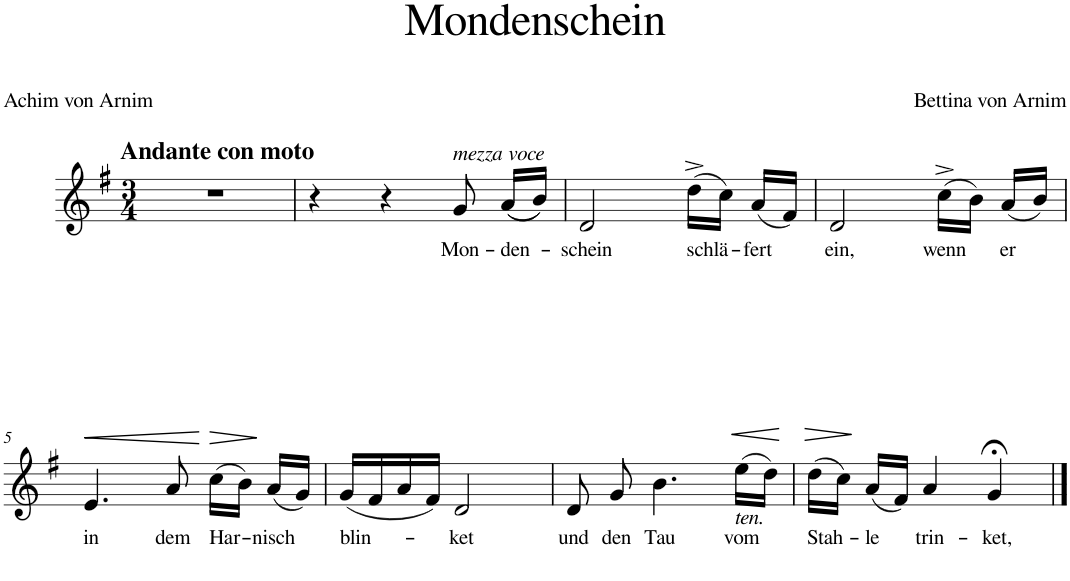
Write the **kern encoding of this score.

**kern	**text	**dynam
*part1	*part1	*part1
*staff1	*staff1	*staff1
*I"Voice	*	*
*I'Vo.	*	*
*clefG2	*	*
*k[f#]	*	*
*M3/4	*	*
=1	=1	=1
!LO:TX:a:B:t=Andante con moto	!	!
2.r	.	.
=2	=2	=2
4r	.	.
4r	.	.
!LO:TX:a:i:t=mezza voce	!	!
!	!LO:LY:b	!
8g/	Mon-	.
!	!LO:LY:b	!
((16a/LL	-den-	.
16b/JJ))	.	.
=3	=3	=3
!	!LO:LY:b	!
2d/	-schein	.
!	!LO:LY:b	!
(16dd^\LL	schlä-	.
16cc\JJ)	.	.
!	!LO:LY:b	!
(16a/LL	-fert	.
16f#/JJ)	.	.
=4	=4	=4
!	!LO:LY:b	!
2d/	ein,	.
!	!LO:LY:b	!
(16cc^\LL	wenn	.
16b\JJ)	.	.
!	!LO:LY:b	!
(16a/LL	er	.
16b/JJ)	.	.
!!LO:LB:g=z
=5	=5	=5
!	!LO:LY:b	!LO:HP:b
4.e/	in	<
!	!LO:LY:b	!
8a/	dem	.
!	!LO:LY:b	!LO:HP:n=1:b
(16cc\LL	Har-	[ >
16b\JJ)	.	.
!	!LO:LY:b	!
(16a/LL	-nisch	]
16g/JJ)	.	.
=6	=6	=6
!	!LO:LY:b	!
(16g/LL	blin-	.
16f#/	.	.
16a/	.	.
16f#/JJ)	.	.
!	!LO:LY:b	!
2d/	-ket	.
=7	=7	=7
!	!LO:LY:b	!
8d/	und	.
!	!LO:LY:b	!
8g/	den	.
!	!LO:LY:b	!
4.b\	Tau	.
!LO:TX:b:i:t=ten.	!	!
!	!LO:LY:b	!LO:HP:b
(16ee\LL	vom	<
16dd\JJ)	.	.
.	.	[
=8	=8	=8
!	!LO:LY:b	!LO:HP:b
(16dd\LL	Stah-	>
16cc\JJ)	.	.
!	!LO:LY:b	!
(16a/LL	-le	]
16f#/JJ)	.	.
!	!LO:LY:b	!
4a/	trin-	.
!	!LO:LY:b	!
4g;</	-ket,	.
==	==	==
*-	*-	*-
